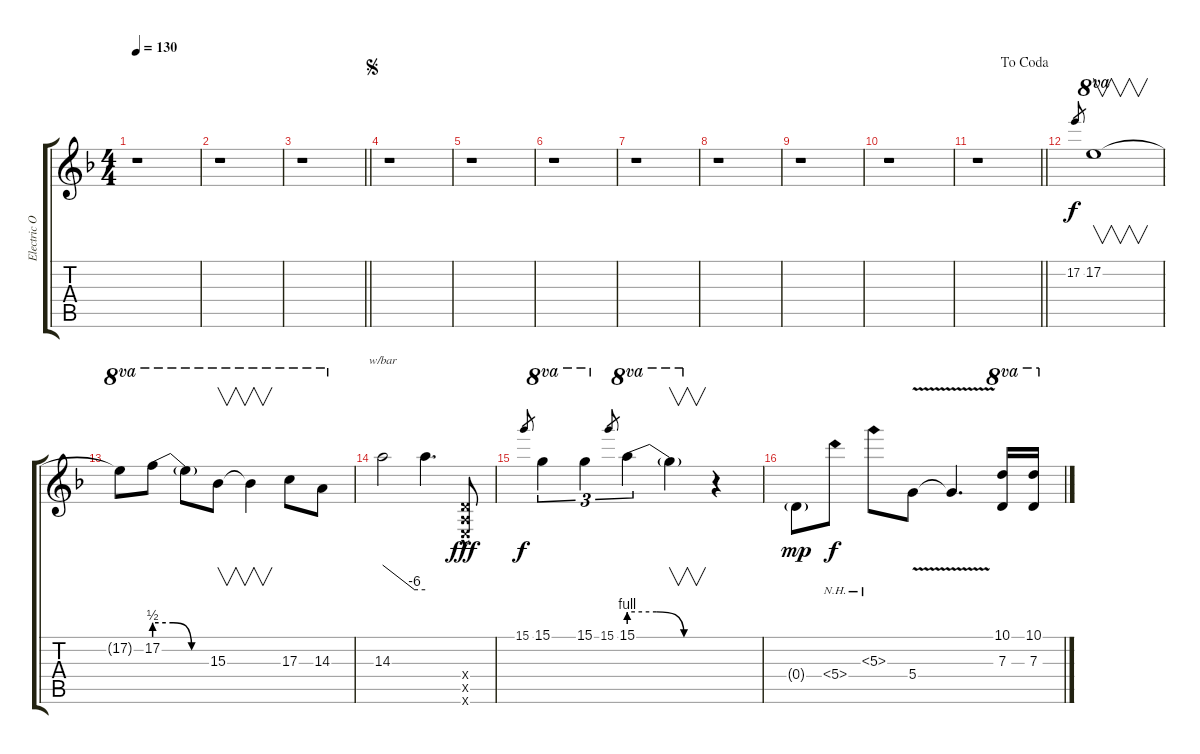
\track ("Electric Overdrive 2" "Electric O") {instrument overdrivenguitar}
\staff {score tabs}
\tuning (E4 B3 G3 D3 A2 E2) {hide}
\ts (4 4)
\tempo 130
\clef g2
\ks f
r.1{dy f} |
r.1 |
\barLineRight lightlight
r.1 |
\jump segno
r.1 |
r.1 |
r.1 |
r.1 |
r.1 |
r.1 |
r.1 |
\jump dacoda
\barLineRight lightlight
r.1 |
17.2.8{gr} 17.2.1{v ot 8va} |
17.2{t}.8{ot 8va} 17.2{be (custom 0 2 20 2 40 0 60 0)}.8{ot 8va} 17.2{t}.8{ot 8va} 15.3.8{v ot 8va} 15.3{t}.4{v ot 8va} 17.3.8{ot 8va} 14.3.8{ot 8va} |
14.3.2{tbe (custom default 0 0 45 -24 60 -24)} 14.3{t}.4{d} (0.4{hac x} 0.5{hac x} 0.6{hac x}).8{dy fff} |
15.1.8{gr dy f} 15.1.4{tu (3 2) ot 8va} 15.1.4{tu (3 2) ot 8va} 15.1.8{gr} 15.1{be (custom 0 4 20 4 40 0 60 0)}.4{tu (3 2) ot 8va} 15.1{t}.4{v ot 8va} r.4 |
0.4{g}.8{dy mp} 5.4{nh}.8{dy f} 5.3{nh}.8 5.4{v}.8 5.4{v t}.4{d} (10.1 7.3).16{ot 8va} (10.1 7.3).16{ot 8va}
